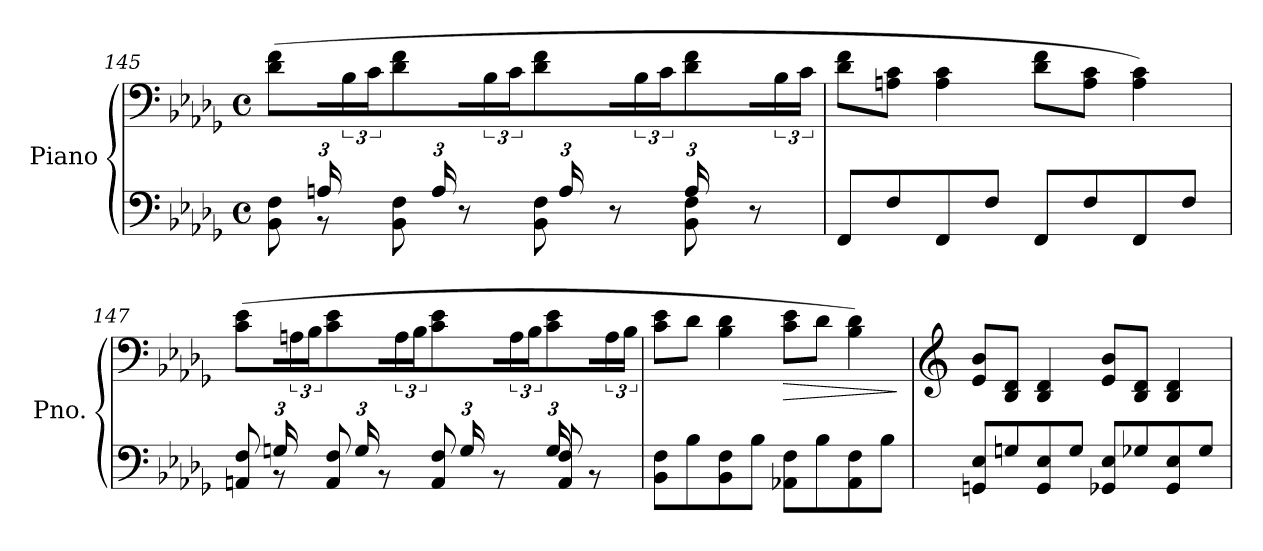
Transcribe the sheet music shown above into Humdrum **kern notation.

**kern	**kern	**dynam
*part1	*part1	*part1
*staff2	*staff1	*staff1/2
*I"Piano	*	*
*I'Pno.	*	*
*clefF4	*clefF4	*
*k[b-e-a-d-g-]	*k[b-e-a-d-g-]	*
*M4/4	*M4/4	*
*met(c)	*met(c)	*
=145	=145	=145
*^	*	*
8ryy	8BB-\ 8F\	(>8d-\ 8f\L	.
*Xbrackettup	*	*	*
24An/L	8r	24ryy	.
24%5ryy	.	24B-\	.
.	.	24c\JJ	.
.	8BB-\ 8F\	8d-\ 8f\L	.
24A/L	8r	24ryy	.
24%5ryy	.	24B-\	.
.	.	24c\JJ	.
.	8BB-\ 8F\	8d-\ 8f\L	.
24A/L	8r	24ryy	.
24%5ryy	.	24B-\	.
.	.	24c\JJ	.
.	8BB-\ 8F\	8d-\ 8f\L	.
24A/L	8r	24ryy	.
12ryy	.	24B-\	.
.	.	24c\JJ	.
*v	*v	*	*
=146	=146	=146
8FF/L	8d-\ 8f\L	.
8F/	8An\ 8c\J	.
8FF/	4A\ 4c\	.
8F/J	.	.
8FF/L	8d-\ 8f\L	.
8F/	8A\ 8c\J	.
8FF/	4A\ 4c\)	.
8F/J	.	.
!!LO:LB:g=z
=147	=147	=147
*^	*	*
8ryy	8AAn/ 8F/	(>8c\ 8e-\L	.
24Gn/L	8rBB	24ryy	.
24%5ryy	.	24An\	.
.	.	24B-\JJ	.
.	8AA/ 8F/	8c\ 8e-\L	.
24G/L	8rBB	24ryy	.
24%5ryy	.	24A\	.
.	.	24B-\JJ	.
.	8AA/ 8F/	8c\ 8e-\L	.
24G/L	8rBB	24ryy	.
24%5ryy	.	24A\	.
.	.	24B-\JJ	.
.	8AA/ 8F/	8c\ 8e-\L	.
24G/L	8rBB	24ryy	.
12ryy	.	24A\	.
.	.	24B-\JJ	.
*v	*v	*	*
=148	=148	=148
8BB-\ 8F\L	8c\ 8e-\L	.
8B-\	8d-\J	.
8BB-\ 8F\	4B-\ 4d-\	.
8B-\J	.	.
!	!	!LO:HP:b
8AA-X\ 8F\L	8c\ 8e-\L	>
8B-\	8d-\J	.
8AA-\ 8F\	4B-\ 4d-\)	.
8B-\J	.	.
.	.	]
=149	=149	=149
*	*clefG2	*
8GGn/ 8E-/L	8e-/ 8b-/L	.
8Gn/	8B-/ 8d-/J	.
8GG/ 8E-/	4B-/ 4d-/	.
8G/J	.	.
8GG-X/ 8E-/L	8e-/ 8b-/L	.
8G-X/	8B-/ 8d-/J	.
8GG-/ 8E-/	4B-/ 4d-/	.
8G-/J	.	.
=	=	=
*-	*-	*-
